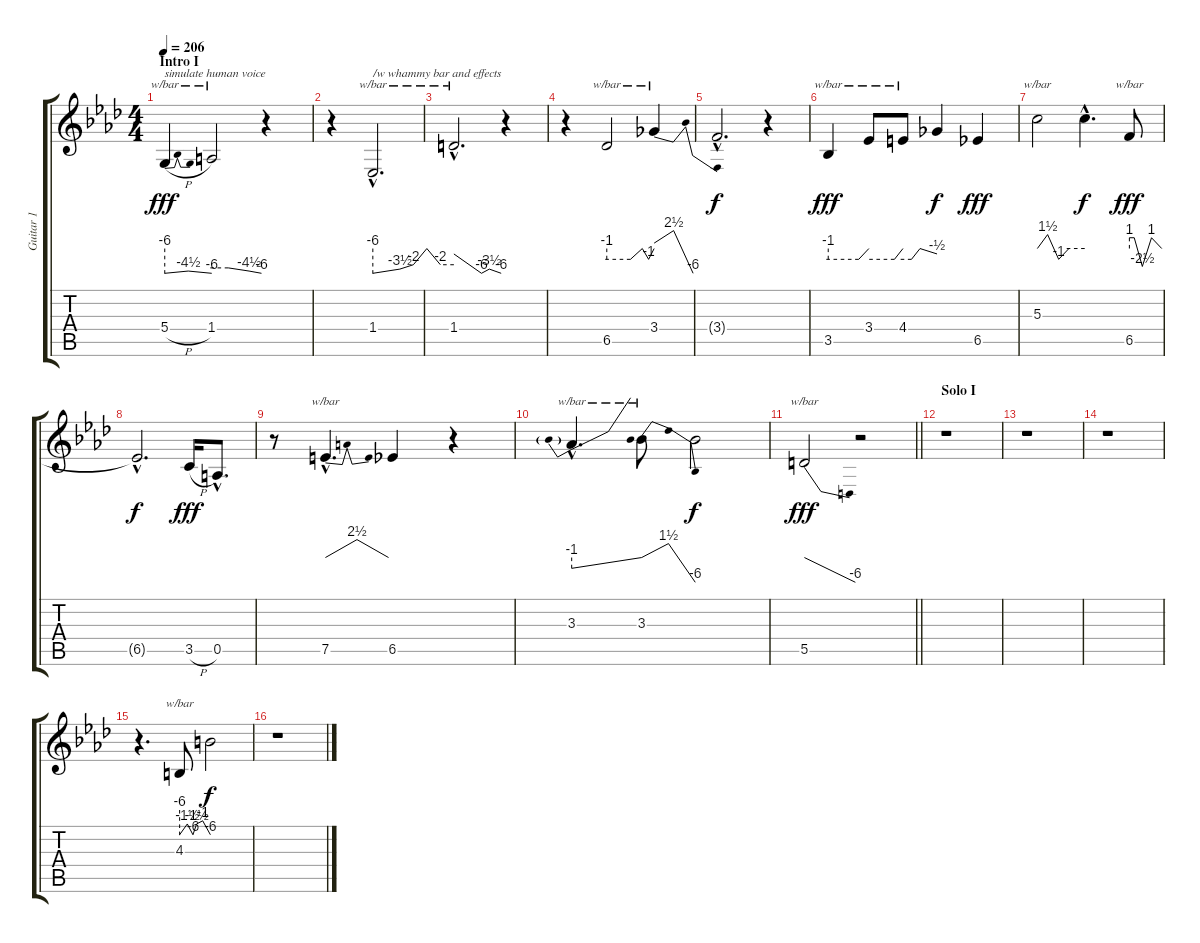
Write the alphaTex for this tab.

\track ("Guitar 1" "Guitar 1") {instrument distortionguitar}
\staff {score tabs}
\tuning (E4 B3 G3 D3 A2 E2) {hide}
\ts (4 4)
\section ("" "Intro I")
\tempo 206
\clef g2
\ks ab
5.4{h}.4{tbe (dip default 0 -24 30 -18 53 -18 60 -24) txt "simulate human voice" dy fff instrument distortionguitar} 1.4.2{tbe (custom default 0 -12 20 -12 45 -18 60 -24)} r.4 |
r.4 1.4{hac}.2{d tbe (custom default 0 -24 20 -14 30 -8 40 0 50 -8 60 -8) txt "/w whammy bar and effects"} |
1.4{hac}.2{d tbe (custom default 0 -2 35 -24 45 -14 60 -24)} r.4 |
r.4 6.5.2{tbe (custom default 0 -4 30 -4 45 0 53 -4 60 0)} 3.4.4{tbe (dip default 0 2 12 10 15 10 60 -24)} |
3.4{hac t}.2{d dy f} r.4 |
3.5.4{tbe (custom default 0 -4 45 -4 60 0) dy fff} 3.4.8{tbe (custom default 0 -4 45 -4 60 0)} 4.4.8{tbe (custom default 0 -4 15 -4 30 0 60 -2)} 4.4{t}.4{dy f} 6.5.4{dy fff} |
5.3.2{tbe (custom default 0 0 13 6 27 -4 40 0 60 0)} 5.3{hac t}.4{d dy f} 6.5.8{tbe (custom default 0 4 9 4 24 -10 41 4 60 0) dy fff} |
6.5{hac t}.2{d dy f} 3.5{h}.16{dy fff} 0.5{hac}.8{d} |
r.8 7.5{hac}.4{d tbe (dip default 0 0 30 10 60 0)} 6.5.4 r.4 |
3.3{hac}.4{d tbe (predivedive default 0 -4 60 0)} 3.3.8{tbe (dip default 0 0 14 6 60 -24)} 3.3{t}.2{dy f} |
\barLineRight lightlight
5.5.2{tbe (dive default 0 0 60 -24) dy fff} r.2 |
\section ("" "Solo I")
r.1 |
r.1 |
r.1 |
r.4{d} 4.3.8{tbe (custom default 0 -24 15 -6 26 -24 33 -6 45 -4 60 -24)} 4.3{t}.2{dy f} |
r.1
